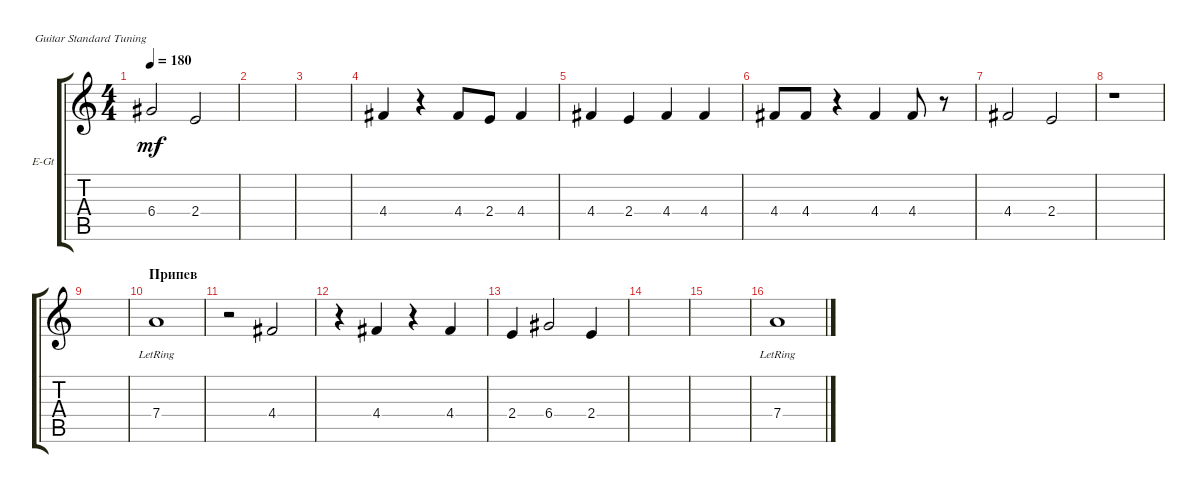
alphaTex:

\defaultSystemsLayout 4
\bracketExtendMode groupsimilarinstruments
\firstSystemTrackNameOrientation horizontal
\otherSystemsTrackNameOrientation horizontal
\track ("Виктор Цой (Вокал)" "E-Gt") {instrument electricguitarclean}
\staff {score tabs}
\tuning (E4 B3 G3 D3 A2 E2)
\ts (4 4)
\tempo 180
\clef g2
\ks c
6.4.2{dy mf} 2.4.2 |
|
|
4.4.4 r.4 4.4.8 2.4.8 4.4.4 |
4.4.4 2.4.4 4.4.4 4.4.4 |
4.4.8 4.4.8 r.4 4.4.4 4.4.8 r.8 |
4.4.2 2.4.2 |
r.1 |
|
\section ("" "Припев")
7.4{lr}.1 |
r.2 4.4.2 |
r.4 4.4.4 r.4 4.4.4 |
2.4.4 6.4.2 2.4.4 |
|
|
7.4{lr}.1
